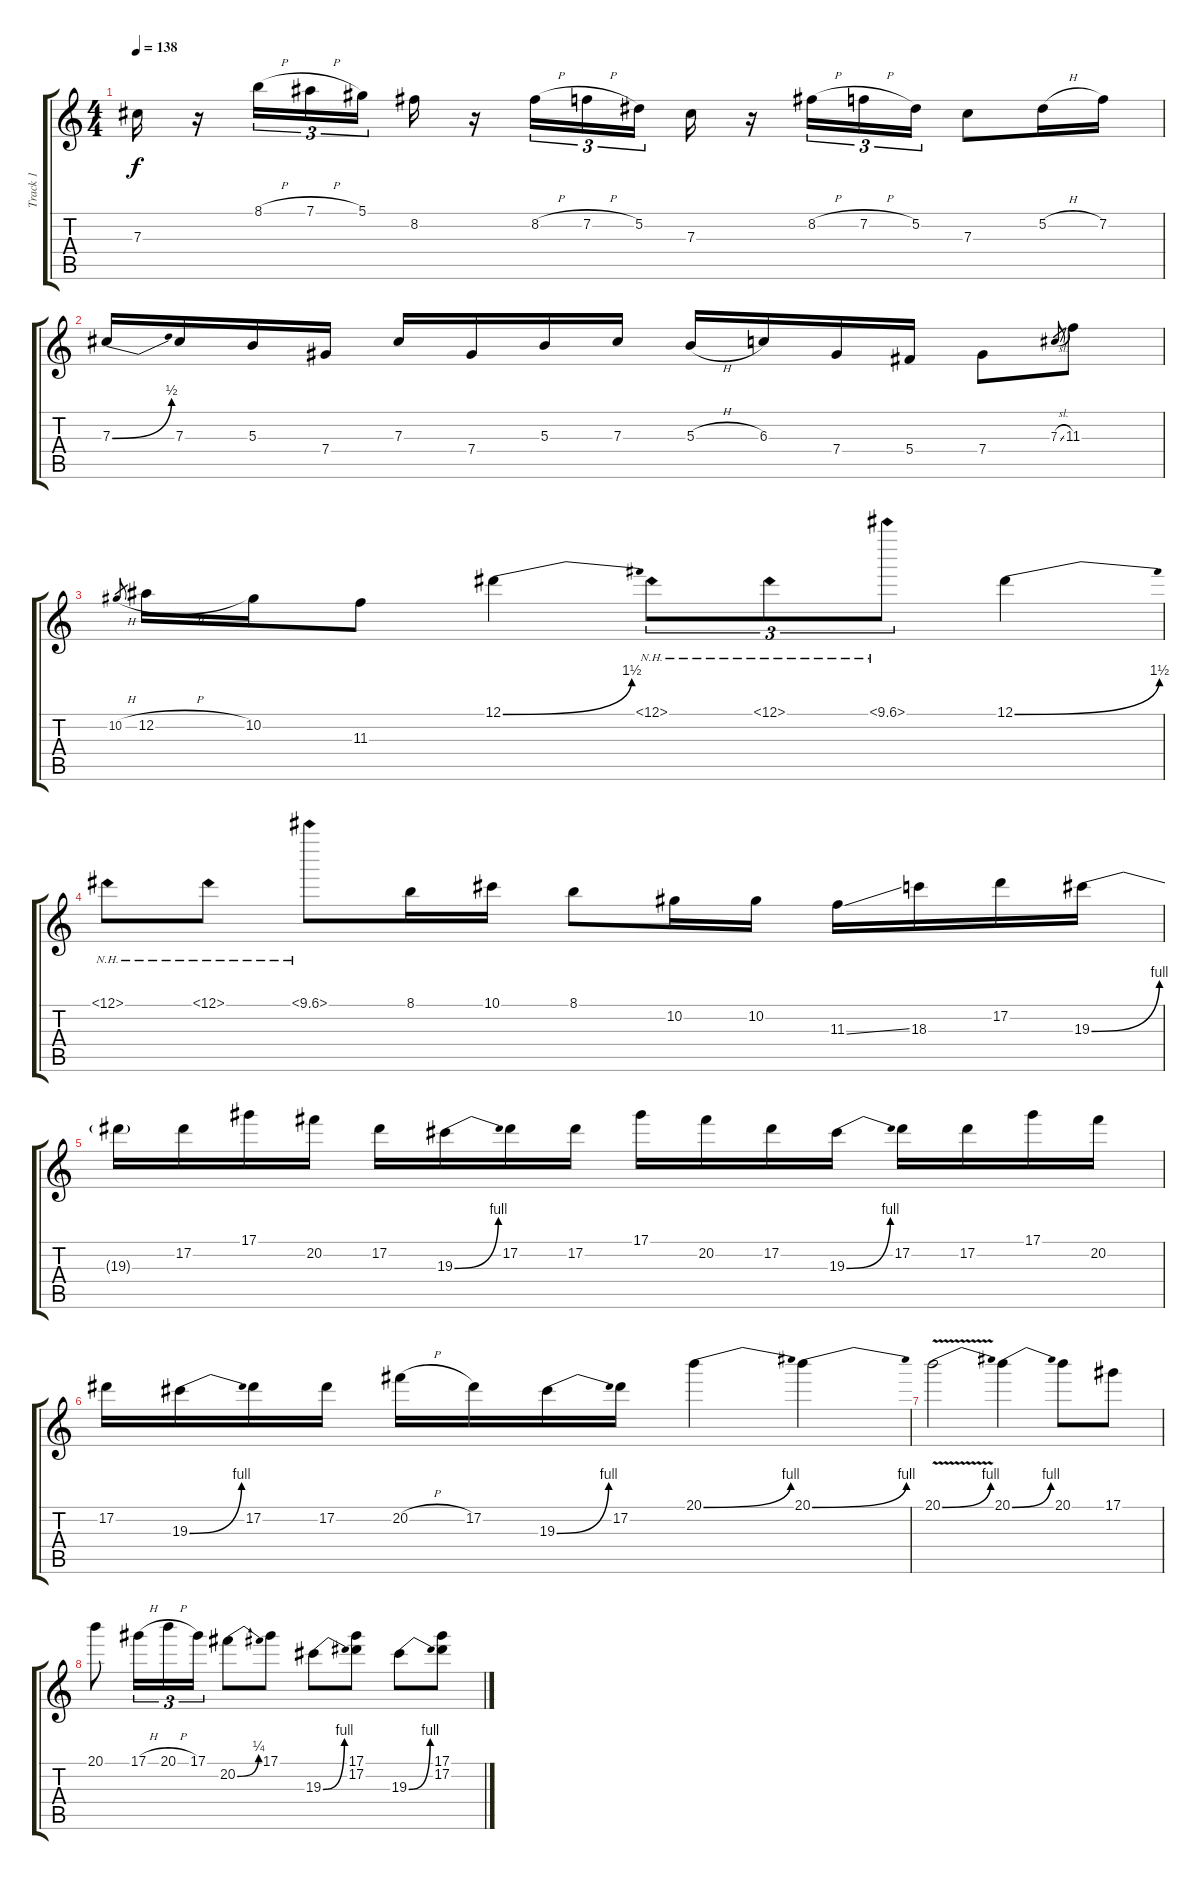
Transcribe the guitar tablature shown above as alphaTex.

\track ("Track 1" "Track 1") {instrument distortionguitar}
\staff {score tabs}
\tuning (Eb4 Bb3 Gb3 Db3 Ab2 Eb2) {hide}
\ts (4 4)
\tempo 138
\clef g2
\ks c
7.3.16{dy f} r.16 8.1{h}.16{tu (3 2)} 7.1{h}.16{tu (3 2)} 5.1.16{tu (3 2)} 8.2.16 r.16 8.2{h}.16{tu (3 2)} 7.2{h}.16{tu (3 2)} 5.2.16{tu (3 2)} 7.3.16 r.16 8.2{h}.16{tu (3 2)} 7.2{h}.16{tu (3 2)} 5.2.16{tu (3 2)} 7.3.8 5.2{h}.16 7.2.16 |
7.3{be (bend 0 0 60 2)}.16 7.3.16 5.3.16 7.4.16 7.3.16 7.4.16 5.3.16 7.3.16 5.3{h}.16 6.3.16 7.4.16 5.4.16 7.4.8 7.3{sl}.8{gr} 11.3.8 |
10.2{h}.8{gr} 12.2{h}.16 10.2.16 11.3.8 12.1{be (bend 0 0 60 6)}.4 12.1{nh}.8{tu (3 2)} 11.1{nh}.8{tu (3 2)} 10.1{nh}.8{tu (3 2)} 12.1{be (bend 0 0 60 6)}.4 |
12.1{nh}.8 11.1{nh}.8 10.1{nh}.8 8.1.16 10.1.16 8.1.8 10.2.16 10.2.16 11.3{ss}.16 18.3.16 17.2.16 19.3{be (bend 0 0 60 4)}.16 |
19.3{t}.16 17.2.16 17.1.16 20.2.16 17.2.16 19.3{be (bend 0 0 60 4)}.16 17.2.16 17.2.16 17.1.16 20.2.16 17.2.16 19.3{be (bend 0 0 60 4)}.16 17.2.16 17.2.16 17.1.16 20.2.16 |
17.2.16 19.3{be (bend 0 0 60 4)}.16 17.2.16 17.2.16 20.2{h}.16 17.2.16 19.3{be (bend 0 0 60 4)}.16 17.2.16 20.1{be (bend 0 0 60 4)}.4 20.1{be (bend 0 0 60 4)}.4 |
20.1{be (bend 0 0 60 4) v}.2 20.1{be (bend 0 0 60 4)}.4 20.1.8 17.1.8 |
20.1.8 17.1{h}.16{tu (3 2)} 20.1{h}.16{tu (3 2)} 17.1.16{tu (3 2)} 20.2{be (bend 0 0 60 1)}.8 17.1.8 19.3{be (bend 0 0 60 4)}.8 (17.1 17.2).8 19.3{be (bend 0 0 60 4)}.8 (17.1 17.2).8
